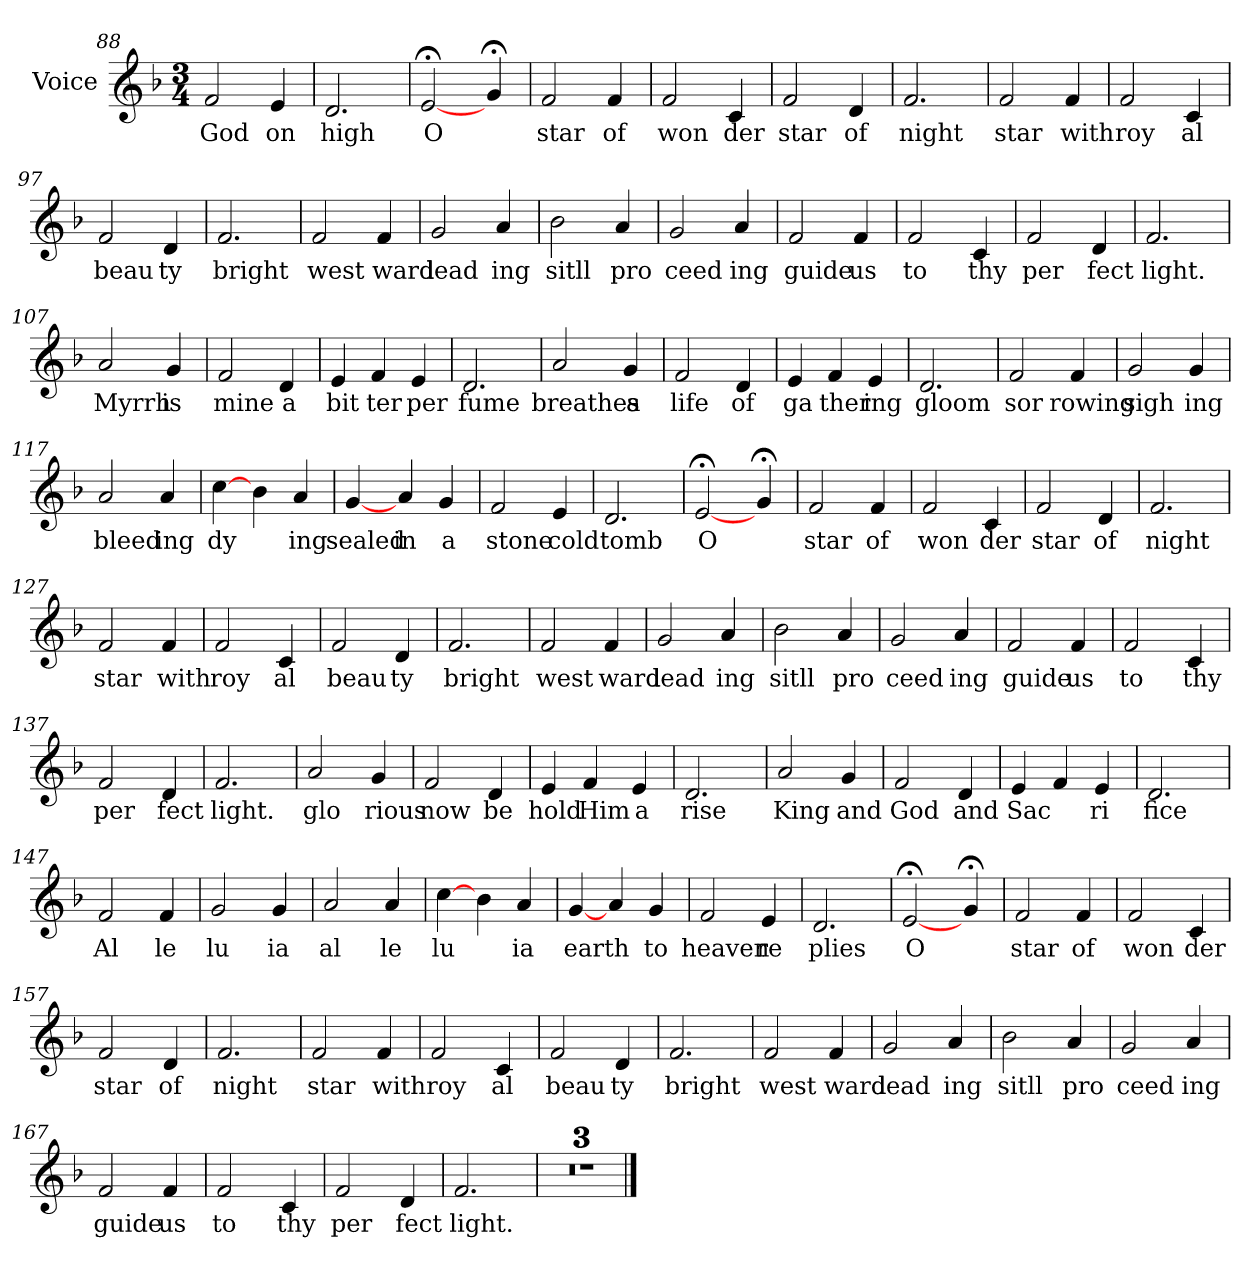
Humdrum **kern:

**kern	**text
*part1	*part1
*staff1	*staff1
*I"Voice	*
*I'V	*
*clefG2	*
*k[b-]	*
*d:	*
*M3/4	*
=88	=88
!	!LO:LY:b
2f/	God
!	!LO:LY:b
4e/	on
=89	=89
!	!LO:LY:b
2.d/	high
=90	=90
!	!LO:LY:b
[2e;</	O
4g;</	.
!!LO:LB:g=z
=91	=91
!	!LO:LY:b
2f/	star
!	!LO:LY:b
4f/	of
=92	=92
!	!LO:LY:b
2f/	won
!	!LO:LY:b
4c/	der
=93	=93
!	!LO:LY:b
2f/	star
!	!LO:LY:b
4d/	of
=94	=94
!	!LO:LY:b
2.f/	night
=95	=95
!	!LO:LY:b
2f/	star
!	!LO:LY:b
4f/	with
=96	=96
!	!LO:LY:b
2f/	roy
!	!LO:LY:b
4c/	al
=97	=97
!	!LO:LY:b
2f/	beau
!	!LO:LY:b
4d/	ty
=98	=98
!	!LO:LY:b
2.f/	bright
!!LO:LB:g=z
=99	=99
!	!LO:LY:b
2f/	west
!	!LO:LY:b
4f/	ward
=100	=100
!	!LO:LY:b
2g/	lead
!	!LO:LY:b
4a/	ing
=101	=101
!	!LO:LY:b
2b-\	sitll
!	!LO:LY:b
4a/	pro
=102	=102
!	!LO:LY:b
2g/	ceed
!	!LO:LY:b
4a/	ing
=103	=103
!	!LO:LY:b
2f/	guide
!	!LO:LY:b
4f/	us
=104	=104
!	!LO:LY:b
2f/	to
!	!LO:LY:b
4c/	thy
=105	=105
!	!LO:LY:b
2f/	per
!	!LO:LY:b
4d/	fect
=106	=106
!	!LO:LY:b
2.f/	light.
!!LO:LB:g=z
=107	=107
!	!LO:LY:b
2a/	Myrrh
!	!LO:LY:b
4g/	is
=108	=108
!	!LO:LY:b
2f/	mine
!	!LO:LY:b
4d/	a
=109	=109
!	!LO:LY:b
4e/	bit
!	!LO:LY:b
4f/	ter
!	!LO:LY:b
4e/	per
=110	=110
!	!LO:LY:b
2.d/	fume
=111	=111
!	!LO:LY:b
2a/	breathes
!	!LO:LY:b
4g/	a
=112	=112
!	!LO:LY:b
2f/	life
!	!LO:LY:b
4d/	of
=113	=113
!	!LO:LY:b
4e/	ga
!	!LO:LY:b
4f/	ther
!	!LO:LY:b
4e/	ing
=114	=114
!	!LO:LY:b
2.d/	gloom
!!LO:LB:g=z
=115	=115
!	!LO:LY:b
2f/	sor
!	!LO:LY:b
4f/	rowing
=116	=116
!	!LO:LY:b
2g/	sigh
!	!LO:LY:b
4g/	ing
=117	=117
!	!LO:LY:b
2a/	bleed
!	!LO:LY:b
4a/	ing
=118	=118
!	!LO:LY:b
[4cc\	dy
4b-\	.
!	!LO:LY:b
4a/	ing
=119	=119
!	!LO:LY:b
[4g/	sealed
!	!LO:LY:b
4a/	in
!	!LO:LY:b
4g/	a
=120	=120
!	!LO:LY:b
2f/	stone
!	!LO:LY:b
4e/	cold
=121	=121
!	!LO:LY:b
2.d/	tomb
=122	=122
!	!LO:LY:b
[2e;</	O
4g;</	.
!!LO:LB:g=z
=123	=123
!	!LO:LY:b
2f/	star
!	!LO:LY:b
4f/	of
=124	=124
!	!LO:LY:b
2f/	won
!	!LO:LY:b
4c/	der
=125	=125
!	!LO:LY:b
2f/	star
!	!LO:LY:b
4d/	of
=126	=126
!	!LO:LY:b
2.f/	night
=127	=127
!	!LO:LY:b
2f/	star
!	!LO:LY:b
4f/	with
=128	=128
!	!LO:LY:b
2f/	roy
!	!LO:LY:b
4c/	al
=129	=129
!	!LO:LY:b
2f/	beau
!	!LO:LY:b
4d/	ty
=130	=130
!	!LO:LY:b
2.f/	bright
!!LO:PB:g=z
=131	=131
!	!LO:LY:b
2f/	west
!	!LO:LY:b
4f/	ward
=132	=132
!	!LO:LY:b
2g/	lead
!	!LO:LY:b
4a/	ing
=133	=133
!	!LO:LY:b
2b-\	sitll
!	!LO:LY:b
4a/	pro
=134	=134
!	!LO:LY:b
2g/	ceed
!	!LO:LY:b
4a/	ing
=135	=135
!	!LO:LY:b
2f/	guide
!	!LO:LY:b
4f/	us
=136	=136
!	!LO:LY:b
2f/	to
!	!LO:LY:b
4c/	thy
=137	=137
!	!LO:LY:b
2f/	per
!	!LO:LY:b
4d/	fect
=138	=138
!	!LO:LY:b
2.f/	light.
!!LO:LB:g=z
=139	=139
!	!LO:LY:b
2a/	glo
!	!LO:LY:b
4g/	rious
=140	=140
!	!LO:LY:b
2f/	now
!	!LO:LY:b
4d/	be
=141	=141
!	!LO:LY:b
4e/	hold
!	!LO:LY:b
4f/	Him
!	!LO:LY:b
4e/	a
=142	=142
!	!LO:LY:b
2.d/	rise
=143	=143
!	!LO:LY:b
2a/	King
!	!LO:LY:b
4g/	and
=144	=144
!	!LO:LY:b
2f/	God
!	!LO:LY:b
4d/	and
=145	=145
!	!LO:LY:b
4e/	Sac
4f/	.
!	!LO:LY:b
4e/	ri
=146	=146
!	!LO:LY:b
2.d/	fice
!!LO:LB:g=z
=147	=147
!	!LO:LY:b
2f/	Al
!	!LO:LY:b
4f/	le
=148	=148
!	!LO:LY:b
2g/	lu
!	!LO:LY:b
4g/	ia
=149	=149
!	!LO:LY:b
2a/	al
!	!LO:LY:b
4a/	le
=150	=150
!	!LO:LY:b
[4cc\	lu
4b-\	.
!	!LO:LY:b
4a/	ia
=151	=151
!	!LO:LY:b
[4g/	earth
4a/	.
!	!LO:LY:b
4g/	to
=152	=152
!	!LO:LY:b
2f/	heaven
!	!LO:LY:b
4e/	re
=153	=153
!	!LO:LY:b
2.d/	plies
=154	=154
!	!LO:LY:b
[2e;</	O
4g;</	.
!!LO:LB:g=z
=155	=155
!	!LO:LY:b
2f/	star
!	!LO:LY:b
4f/	of
=156	=156
!	!LO:LY:b
2f/	won
!	!LO:LY:b
4c/	der
=157	=157
!	!LO:LY:b
2f/	star
!	!LO:LY:b
4d/	of
=158	=158
!	!LO:LY:b
2.f/	night
=159	=159
!	!LO:LY:b
2f/	star
!	!LO:LY:b
4f/	with
=160	=160
!	!LO:LY:b
2f/	roy
!	!LO:LY:b
4c/	al
=161	=161
!	!LO:LY:b
2f/	beau
!	!LO:LY:b
4d/	ty
=162	=162
!	!LO:LY:b
2.f/	bright
!!LO:LB:g=z
=163	=163
!	!LO:LY:b
2f/	west
!	!LO:LY:b
4f/	ward
=164	=164
!	!LO:LY:b
2g/	lead
!	!LO:LY:b
4a/	ing
=165	=165
!	!LO:LY:b
2b-\	sitll
!	!LO:LY:b
4a/	pro
=166	=166
!	!LO:LY:b
2g/	ceed
!	!LO:LY:b
4a/	ing
=167	=167
!	!LO:LY:b
2f/	guide
!	!LO:LY:b
4f/	us
=168	=168
!	!LO:LY:b
2f/	to
!	!LO:LY:b
4c/	thy
=169	=169
!	!LO:LY:b
2f/	per
!	!LO:LY:b
4d/	fect
=170	=170
!	!LO:LY:b
2.f/	light.
=171	=171
2.r	.
=172	=172
2.r	.
=173	=173
2.r	.
==	==
*-	*-
